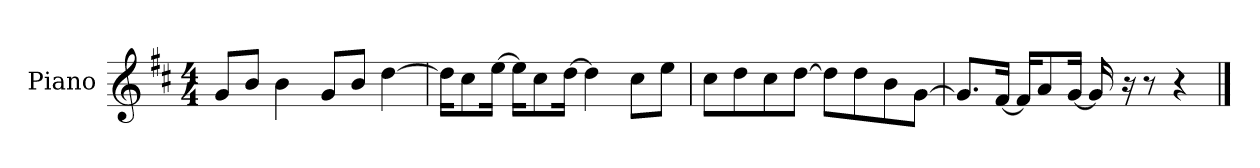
**kern
*part1
*staff1
*I"Piano
*I'P-no
*clefG2
*k[f#c#]
*M4/4
*MM90
=1
8g/L
8b/J
4b\
8g/L
8b/J
[4dd\
=2
16dd\KL]
8cc#\
[16ee\Jk
16ee\KL]
8cc#\
[16dd\Jk
4dd\]
8cc#\L
8ee\J
=3
8cc#\L
8dd\
8cc#\
[8dd\J
8dd\L]
8dd\
8b\
[8g\J
=4
8.g/L]
[16f#/Jk
16f#/KL]
8a/
[16g/Jk
16g/]
16r
8r
4r
==
*-
